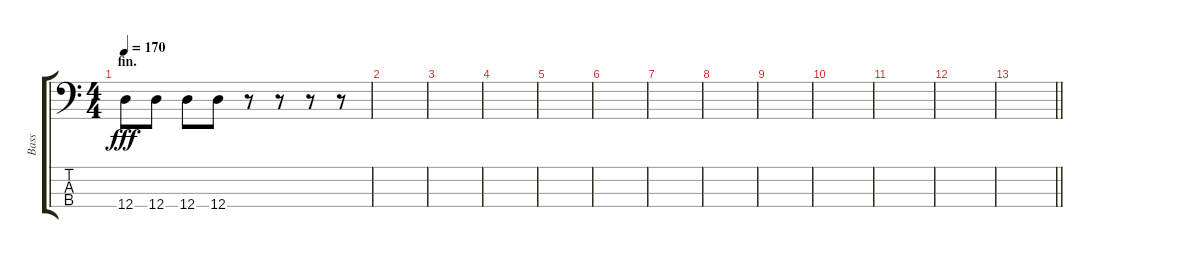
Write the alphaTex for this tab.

\track ("Bass" "Bass") {instrument electricbassfinger}
\staff {score tabs}
\tuning (F2 C2 G1 D1) {hide}
\ts (4 4)
\section ("" "fin.")
\tempo 170
\clef f4
\ks c
12.4.8{dy fff} 12.4.8 12.4.8 12.4.8 r.8 r.8 r.8 r.8 |
|
|
|
|
|
|
|
|
|
|
|
\barLineRight lightlight
